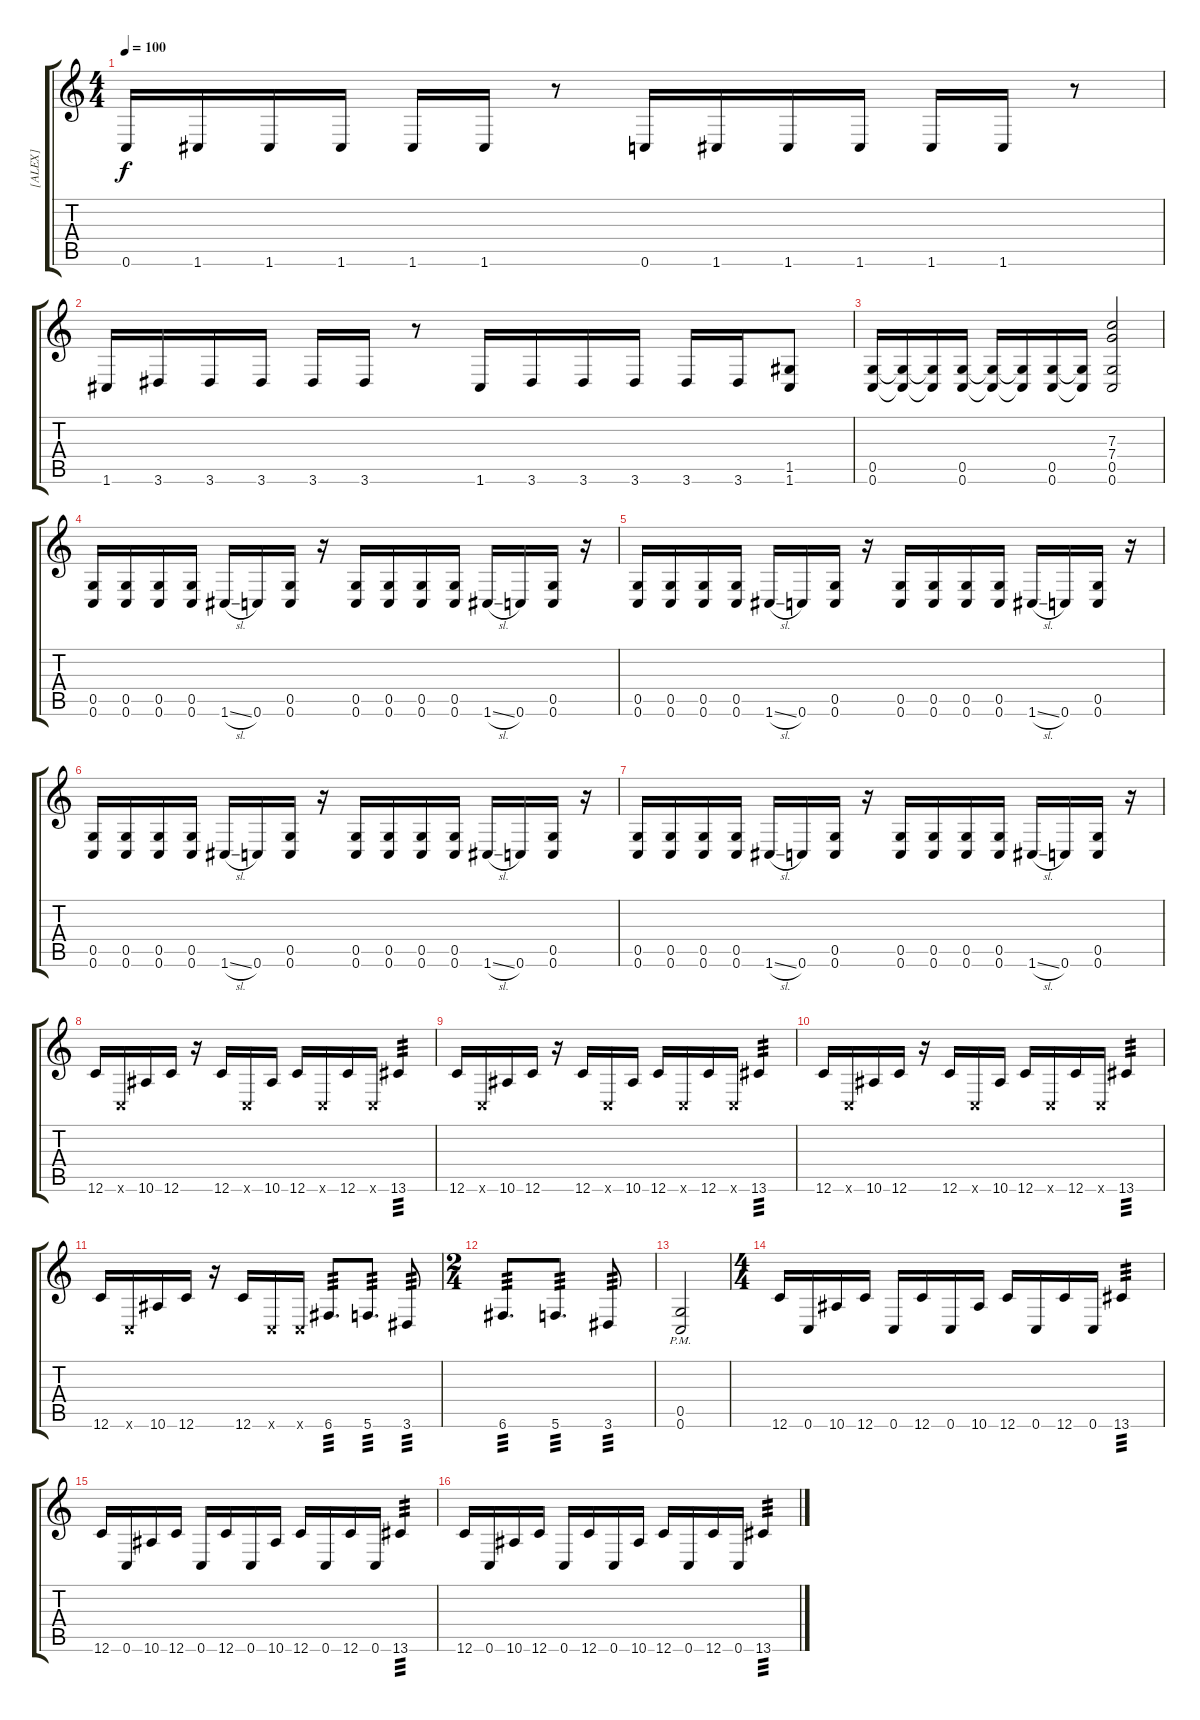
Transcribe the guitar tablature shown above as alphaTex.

\track ("[ALEX]" "[ALEX]") {instrument overdrivenguitar}
\staff {score tabs}
\tuning (D4 A3 F3 C3 G2 C2) {hide}
\ts (4 4)
\tempo 100
\clef g2
\ks c
0.6.16{dy f} 1.6.16 1.6.16 1.6.16 1.6.16 1.6.16 r.8 0.6.16 1.6.16 1.6.16 1.6.16 1.6.16 1.6.16 r.8 |
1.6.16 3.6.16 3.6.16 3.6.16 3.6.16 3.6.16 r.8 1.6.16 3.6.16 3.6.16 3.6.16 3.6.16 3.6.16 (1.5 1.6).8 |
(0.5 0.6).16 (0.5{t} 0.6{t}).16 (0.5{t} 0.6{t}).16 (0.5 0.6).16 (0.5{t} 0.6{t}).16 (0.5{t} 0.6{t}).16 (0.5 0.6).16 (0.5{t} 0.6{t}).16 (7.3 7.4 0.5 0.6).2 |
(0.5 0.6).16 (0.5 0.6).16 (0.5 0.6).16 (0.5 0.6).16 1.6{sl}.16 0.6.16 (0.5 0.6).16 r.16 (0.5 0.6).16 (0.5 0.6).16 (0.5 0.6).16 (0.5 0.6).16 1.6{sl}.16 0.6.16 (0.5 0.6).16 r.16 |
(0.5 0.6).16 (0.5 0.6).16 (0.5 0.6).16 (0.5 0.6).16 1.6{sl}.16 0.6.16 (0.5 0.6).16 r.16 (0.5 0.6).16 (0.5 0.6).16 (0.5 0.6).16 (0.5 0.6).16 1.6{sl}.16 0.6.16 (0.5 0.6).16 r.16 |
(0.5 0.6).16 (0.5 0.6).16 (0.5 0.6).16 (0.5 0.6).16 1.6{sl}.16 0.6.16 (0.5 0.6).16 r.16 (0.5 0.6).16 (0.5 0.6).16 (0.5 0.6).16 (0.5 0.6).16 1.6{sl}.16 0.6.16 (0.5 0.6).16 r.16 |
(0.5 0.6).16 (0.5 0.6).16 (0.5 0.6).16 (0.5 0.6).16 1.6{sl}.16 0.6.16 (0.5 0.6).16 r.16 (0.5 0.6).16 (0.5 0.6).16 (0.5 0.6).16 (0.5 0.6).16 1.6{sl}.16 0.6.16 (0.5 0.6).16 r.16 |
12.6.16 0.6{x}.16 10.6.16 12.6.16 r.16 12.6.16 0.6{x}.16 10.6.16 12.6.16 0.6{x}.16 12.6.16 0.6{x}.16 13.6.4{tp 3} |
12.6.16 0.6{x}.16 10.6.16 12.6.16 r.16 12.6.16 0.6{x}.16 10.6.16 12.6.16 0.6{x}.16 12.6.16 0.6{x}.16 13.6.4{tp 3} |
12.6.16 0.6{x}.16 10.6.16 12.6.16 r.16 12.6.16 0.6{x}.16 10.6.16 12.6.16 0.6{x}.16 12.6.16 0.6{x}.16 13.6.4{tp 3} |
12.6.16 0.6{x}.16 10.6.16 12.6.16 r.16 12.6.16 0.6{x}.16 0.6{x}.16 6.6.8{d tp 3} 5.6.8{d tp 3} 3.6.8{tp 3} |
\ts (2 4)
6.6.8{d tp 3} 5.6.8{d tp 3} 3.6.8{tp 3} |
(0.5{pm} 0.6{pm}).2 |
\ts (4 4)
12.6.16 0.6.16 10.6.16 12.6.16 0.6.16 12.6.16 0.6.16 10.6.16 12.6.16 0.6.16 12.6.16 0.6.16 13.6.4{tp 3} |
12.6.16 0.6.16 10.6.16 12.6.16 0.6.16 12.6.16 0.6.16 10.6.16 12.6.16 0.6.16 12.6.16 0.6.16 13.6.4{tp 3} |
12.6.16 0.6.16 10.6.16 12.6.16 0.6.16 12.6.16 0.6.16 10.6.16 12.6.16 0.6.16 12.6.16 0.6.16 13.6.4{tp 3}
